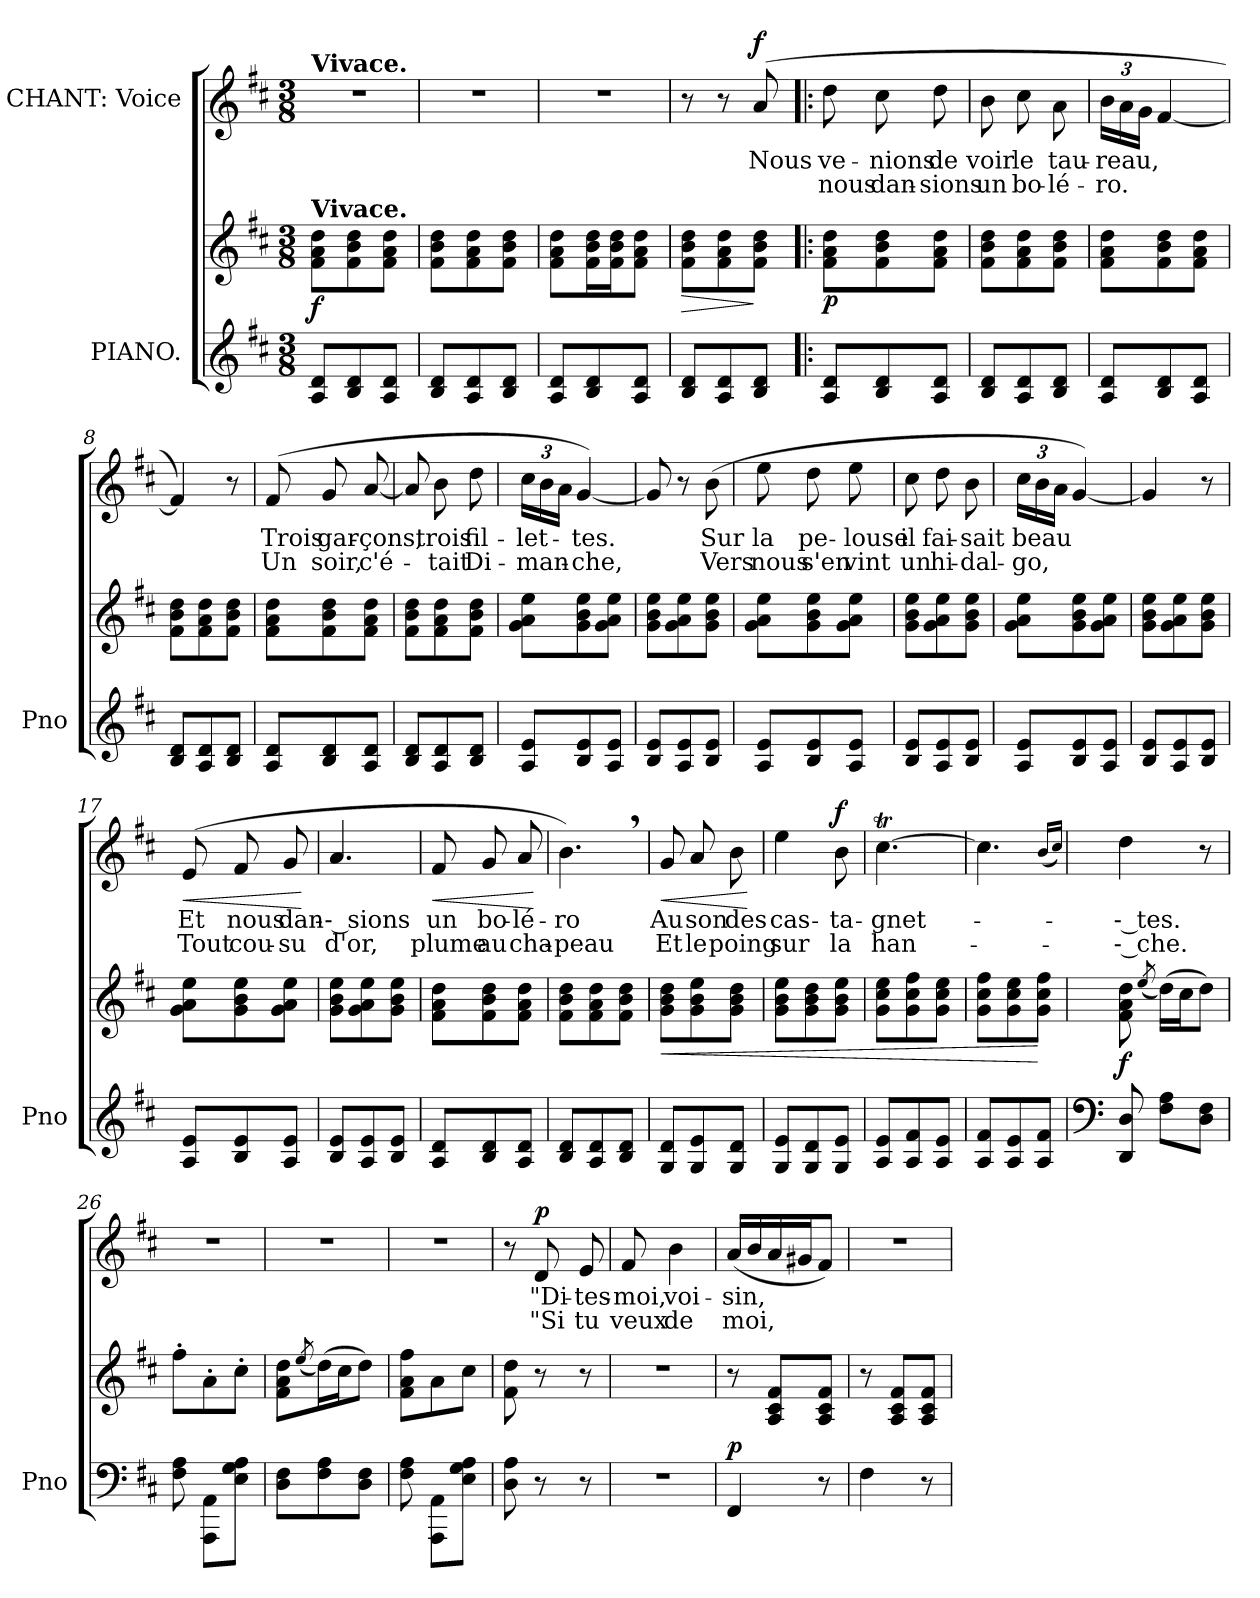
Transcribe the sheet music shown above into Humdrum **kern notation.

**kern	**kern	**dynam	**kern	**text	**text	**dynam
*part2	*part2	*part2	*part1	*part1	*part1	*part1
*staff3	*staff2	*staff2/3	*staff1	*staff1	*staff1	*staff1
*I"PIANO.	*	*	*I"CHANT: Voice	*	*	*
*I'Pno	*	*	*	*	*	*
*clefG2	*clefG2	*	*clefG2	*	*	*
*k[f#c#]	*k[f#c#]	*	*k[f#c#]	*	*	*
*M3/8	*M3/8	*	*M3/8	*	*	*
=1	=1	=1	=1	=1	=1	=1
!	!	!	!LO:TX:a:B:t=Vivace.	!	!	!
!	!LO:TX:a:B:t=Vivace.	!	!	!	!	!
!	!	!LO:DY:b	!	!	!	!
8A/ 8d/L	8f#\ 8a\ 8dd\L	f	4.r	.	.	.
8B/ 8d/	8f#\ 8b\ 8dd\	.	.	.	.	.
8A/ 8d/J	8f#\ 8a\ 8dd\J	.	.	.	.	.
=2	=2	=2	=2	=2	=2	=2
8B/ 8d/L	8f#\ 8b\ 8dd\L	.	4.r	.	.	.
8A/ 8d/	8f#\ 8a\ 8dd\	.	.	.	.	.
8B/ 8d/J	8f#\ 8b\ 8dd\J	.	.	.	.	.
=3	=3	=3	=3	=3	=3	=3
8A/ 8d/L	8f#\ 8a\ 8dd\L	.	4.r	.	.	.
8B/ 8d/	16f#\ 16b\ 16dd\L	.	.	.	.	.
.	16f#\ 16b\ 16dd\J	.	.	.	.	.
8A/ 8d/J	8f#\ 8a\ 8dd\J	.	.	.	.	.
=4	=4	=4	=4	=4	=4	=4
!	!	!LO:HP:b	!	!	!	!
8B/ 8d/L	8f#\ 8b\ 8dd\L	>	8r	.	.	.
8A/ 8d/	8f#\ 8a\ 8dd\	.	8r	.	.	.
!	!	!	!	!LO:LY:b	!	!LO:DY:a
8B/ 8d/J	8f#\ 8b\ 8dd\J	]	(>8a/	Nous	.	f
=5!|:	=5!|:	=5!|:	=5!|:	=5!|:	=5!|:	=5!|:
!	!	!LO:DY:b	!	!LO:LY:b	!LO:LY:b	!
8A/ 8d/L	8f#\ 8a\ 8dd\L	p	8dd\	ve-	nous	.
!	!	!	!	!LO:LY:b	!LO:LY:b	!
8B/ 8d/	8f#\ 8b\ 8dd\	.	8cc#\	-nions	dan-	.
!	!	!	!	!LO:LY:b	!LO:LY:b	!
8A/ 8d/J	8f#\ 8a\ 8dd\J	.	8dd\	de	-sions	.
!!LO:LB:g=z
=6	=6	=6	=6	=6	=6	=6
!	!	!	!	!LO:LY:b	!LO:LY:b	!
8B/ 8d/L	8f#\ 8b\ 8dd\L	.	8b\	voir	un	.
!	!	!	!	!LO:LY:b	!LO:LY:b	!
8A/ 8d/	8f#\ 8a\ 8dd\	.	8cc#\	le	bo-	.
!	!	!	!	!LO:LY:b	!LO:LY:b	!
8B/ 8d/J	8f#\ 8b\ 8dd\J	.	8a\	tau-	-lé-	.
=7	=7	=7	=7	=7	=7	=7
*	*	*	*Xbrackettup	*	*	*
!	!	!	!	!LO:LY:b	!LO:LY:b	!
8A/ 8d/L	8f#\ 8a\ 8dd\L	.	24b\LL	-reau,	-ro.	.
.	.	.	24a\	.	.	.
.	.	.	24g\JJ	.	.	.
8B/ 8d/	8f#\ 8b\ 8dd\	.	[4f#/	.	.	.
8A/ 8d/J	8f#\ 8a\ 8dd\J	.	.	.	.	.
=8	=8	=8	=8	=8	=8	=8
8B/ 8d/L	8f#\ 8b\ 8dd\L	.	4f#/])	.	.	.
8A/ 8d/	8f#\ 8a\ 8dd\	.	.	.	.	.
8B/ 8d/J	8f#\ 8b\ 8dd\J	.	8r	.	.	.
=9	=9	=9	=9	=9	=9	=9
!	!	!	!	!LO:LY:b	!LO:LY:b	!
8A/ 8d/L	8f#\ 8a\ 8dd\L	.	(>8f#/	Trois	Un	.
!	!	!	!	!LO:LY:b	!LO:LY:b	!
8B/ 8d/	8f#\ 8b\ 8dd\	.	8g/	gar-	soir,	.
!	!	!	!	!LO:LY:b	!LO:LY:b	!
8A/ 8d/J	8f#\ 8a\ 8dd\J	.	[8a/	-çons,	c'é-	.
=10	=10	=10	=10	=10	=10	=10
8B/ 8d/L	8f#\ 8b\ 8dd\L	.	8a/]	.	.	.
!	!	!	!	!LO:LY:b	!LO:LY:b	!
8A/ 8d/	8f#\ 8a\ 8dd\	.	8b\	trois	-tait	.
!	!	!	!	!LO:LY:b	!LO:LY:b	!
8B/ 8d/J	8f#\ 8b\ 8dd\J	.	8dd\	fil-	Di-	.
=11	=11	=11	=11	=11	=11	=11
!	!	!	!	!LO:LY:b	!LO:LY:b	!
8A/ 8e/L	8g\ 8a\ 8ee\L	.	24cc#\LL	-let-	-man-	.
.	.	.	24b\	.	.	.
.	.	.	24a\JJ	.	.	.
!	!	!	!	!LO:LY:b	!LO:LY:b	!
8B/ 8e/	8g\ 8b\ 8ee\	.	[4g/)	-tes.	-che,	.
8A/ 8e/J	8g\ 8a\ 8ee\J	.	.	.	.	.
!!LO:LB:g=z
=12	=12	=12	=12	=12	=12	=12
8B/ 8e/L	8g\ 8b\ 8ee\L	.	8g/]	.	.	.
8A/ 8e/	8g\ 8a\ 8ee\	.	8r	.	.	.
*	*	*	*MM120	*	*	*
!	!	!	!	!LO:LY:b	!LO:LY:b	!
8B/ 8e/J	8g\ 8b\ 8ee\J	.	(>8b\	Sur	Vers	.
=13	=13	=13	=13	=13	=13	=13
!	!	!	!	!LO:LY:b	!LO:LY:b	!
8A/ 8e/L	8g\ 8a\ 8ee\L	.	8ee\	la	nous	.
!	!	!	!	!LO:LY:b	!LO:LY:b	!
8B/ 8e/	8g\ 8b\ 8ee\	.	8dd\	pe-	s'en	.
!	!	!	!	!LO:LY:b	!LO:LY:b	!
8A/ 8e/J	8g\ 8a\ 8ee\J	.	8ee\	-louse	vint	.
=14	=14	=14	=14	=14	=14	=14
!	!	!	!	!LO:LY:b	!LO:LY:b	!
8B/ 8e/L	8g\ 8b\ 8ee\L	.	8cc#\	il	un	.
!	!	!	!	!LO:LY:b	!LO:LY:b	!
8A/ 8e/	8g\ 8a\ 8ee\	.	8dd\	fai-	hi-	.
!	!	!	!	!LO:LY:b	!LO:LY:b	!
8B/ 8e/J	8g\ 8b\ 8ee\J	.	8b\	-sait	-dal-	.
=15	=15	=15	=15	=15	=15	=15
!	!	!	!	!LO:LY:b	!LO:LY:b	!
8A/ 8e/L	8g\ 8a\ 8ee\L	.	24cc#\LL	beau	-go,	.
.	.	.	24b\	.	.	.
.	.	.	24a\JJ	.	.	.
8B/ 8e/	8g\ 8b\ 8ee\	.	[4g/)	.	.	.
8A/ 8e/J	8g\ 8a\ 8ee\J	.	.	.	.	.
=16	=16	=16	=16	=16	=16	=16
8B/ 8e/L	8g\ 8b\ 8ee\L	.	4g/]	.	.	.
8A/ 8e/	8g\ 8a\ 8ee\	.	.	.	.	.
8B/ 8e/J	8g\ 8b\ 8ee\J	.	8r	.	.	.
=17	=17	=17	=17	=17	=17	=17
!	!	!	!	!LO:LY:b	!LO:LY:b	!LO:HP:b
8A/ 8e/L	8g\ 8a\ 8ee\L	.	(>8e/	Et	Tout	<
!	!	!	!	!LO:LY:b	!LO:LY:b	!
8B/ 8e/	8g\ 8b\ 8ee\	.	8f#/	nous	cou-	.
!	!	!	!	!LO:LY:b	!LO:LY:b	!
8A/ 8e/J	8g\ 8a\ 8ee\J	.	8g/	dan-	-su	.
.	.	.	.	.	.	[
!!LO:PB:g=z
=18	=18	=18	=18	=18	=18	=18
!	!	!	!	!LO:LY:b	!LO:LY:b	!
8B/ 8e/L	8g\ 8b\ 8ee\L	.	4.a/	-- sions	d'or,	.
8A/ 8e/	8g\ 8a\ 8ee\	.	.	.	.	.
8B/ 8e/J	8g\ 8b\ 8ee\J	.	.	.	.	.
=19	=19	=19	=19	=19	=19	=19
!	!	!	!	!LO:LY:b	!LO:LY:b	!LO:HP:b
8A/ 8d/L	8f#\ 8a\ 8dd\L	.	8f#/	un	plume	<
!	!	!	!	!LO:LY:b	!LO:LY:b	!
8B/ 8d/	8f#\ 8b\ 8dd\	.	8g/	bo-	au	.
!	!	!	!	!LO:LY:b	!LO:LY:b	!
8A/ 8d/J	8f#\ 8a\ 8dd\J	.	8a/	-lé-	cha-	.
.	.	.	.	.	.	[
=20	=20	=20	=20	=20	=20	=20
!	!	!	!	!LO:LY:b	!LO:LY:b	!
8B/ 8d/L	8f#\ 8b\ 8dd\L	.	4.b,\)	-ro	-peau	.
8A/ 8d/	8f#\ 8a\ 8dd\	.	.	.	.	.
8B/ 8d/J	8f#\ 8b\ 8dd\J	.	.	.	.	.
=21	=21	=21	=21	=21	=21	=21
!	!	!LO:HP:b	!	!LO:LY:b	!LO:LY:b	!LO:HP:b
8G/ 8d/L	8g\ 8b\ 8dd\L	<	8g/	Au	Et	<
!	!	!	!	!LO:LY:b	!LO:LY:b	!
8G/ 8e/	8g\ 8b\ 8ee\	.	8a/	son	le	.
!	!	!	!	!LO:LY:b	!LO:LY:b	!
8G/ 8d/J	8g\ 8b\ 8dd\J	.	8b\	des	poing	.
.	.	.	.	.	.	[
=22	=22	=22	=22	=22	=22	=22
!	!	!	!	!LO:LY:b	!LO:LY:b	!
8G/ 8e/L	8g\ 8b\ 8ee\L	.	4ee\	cas-	sur	.
8G/ 8d/	8g\ 8b\ 8dd\	.	.	.	.	.
!	!	!	!	!LO:LY:b	!LO:LY:b	!LO:DY:a
8G/ 8e/J	8g\ 8b\ 8ee\J	.	8b\	-ta-	la	f
=23	=23	=23	=23	=23	=23	=23
*	*	*	*MM118	*	*	*
!	!	!	!	!LO:LY:b	!LO:LY:b	!
8A/ 8e/L	8g\ 8cc#\ 8ee\L	.	[4.cc#t\	-gnet-	han-	.
8A/ 8f#/	8g\ 8cc#\ 8ff#\	.	.	.	.	.
8A/ 8e/J	8g\ 8cc#\ 8ee\J	.	.	.	.	.
=24	=24	=24	=24	=24	=24	=24
8A/ 8f#/L	8g\ 8cc#\ 8ff#\L	.	4.cc#TTT\]	.	.	.
8A/ 8e/	8g\ 8cc#\ 8ee\	.	.	.	.	.
8A/ 8f#/J	8g\ 8cc#\ 8ff#\J	[	.	.	.	.
.	.	.	(<16qb/LL	.	.	.
.	.	.	16qcc#/JJ)	.	.	.
!!LO:LB:g=z
=25	=25	=25	=25	=25	=25	=25
*clefF4	*	*	*	*	*	*
!	!	!LO:DY:b	!	!LO:LY:b	!LO:LY:b	!
8DD/ 8D/	8f#\ 8a\ 8dd\	f	4dd\	-- tes.	-- che.	.
.	(<8qee/	.	.	.	.	.
8F#\ 8A\L	(>16dd\LL)	.	.	.	.	.
.	16cc#\J	.	.	.	.	.
8D\ 8F#\J	8dd\J)	.	8r	.	.	.
=26	=26	=26	=26	=26	=26	=26
*	*	*	*MM112	*	*	*
8F#\ 8A\	8ff#'\L	.	4.r	.	.	.
8AAA\ 8AA\L	8a'\	.	.	.	.	.
8E\ 8G\ 8A\J	8cc#'\J	.	.	.	.	.
=27	=27	=27	=27	=27	=27	=27
8D\ 8F#\L	8f#\ 8a\ 8dd\L	.	4.r	.	.	.
.	(<8qee/	.	.	.	.	.
8F#\ 8A\	(>16dd\L)	.	.	.	.	.
.	16cc#\J	.	.	.	.	.
8D\ 8F#\J	8dd\J)	.	.	.	.	.
=28	=28	=28	=28	=28	=28	=28
8F#\ 8A\	8f#\ 8a\ 8ff#\L	.	4.r	.	.	.
8AAA\ 8AA\L	8a\	.	.	.	.	.
8E\ 8G\ 8A\J	8cc#\J	.	.	.	.	.
=29	=29	=29	=29	=29	=29	=29
8D\ 8A\	8f#\ 8dd\	.	8r	.	.	.
*	*	*	*MM110	*	*	*
!	!	!	!	!LO:LY:b	!LO:LY:b	!LO:DY:a
8r	8r	.	8d/	"Di-	"Si	p
!	!	!	!	!LO:LY:b	!LO:LY:b	!
8r	8r	.	8e/	-tes-	tu	.
=30	=30	=30	=30	=30	=30	=30
*	*	*	*MM104	*	*	*
!	!	!	!	!LO:LY:b	!LO:LY:b	!
4.r	4.r	.	8f#/	-moi,	veux	.
!	!	!	!	!LO:LY:b	!LO:LY:b	!
.	.	.	4b\	voi-	de	.
=31	=31	=31	=31	=31	=31	=31
*	*	*	*MM96	*	*	*
!	!	!LO:DY:a=2	!	!LO:LY:b	!LO:LY:b	!
4FF#/	8r	p	(<16a/LL	-sin,	moi,	.
.	.	.	16b/	.	.	.
.	8A/ 8c#/ 8f#/L	.	16a/	.	.	.
.	.	.	16g#X/J	.	.	.
8r	8A/ 8c#/ 8f#/J	.	8f#/J)	.	.	.
!!LO:LB:g=z
=32	=32	=32	=32	=32	=32	=32
*	*	*	*MM86	*	*	*
4F#\	8r	.	4.r	.	.	.
.	8A/ 8c#/ 8f#/L	.	.	.	.	.
8r	8A/ 8c#/ 8f#/J	.	.	.	.	.
=	=	=	=	=	=	=
*-	*-	*-	*-	*-	*-	*-
